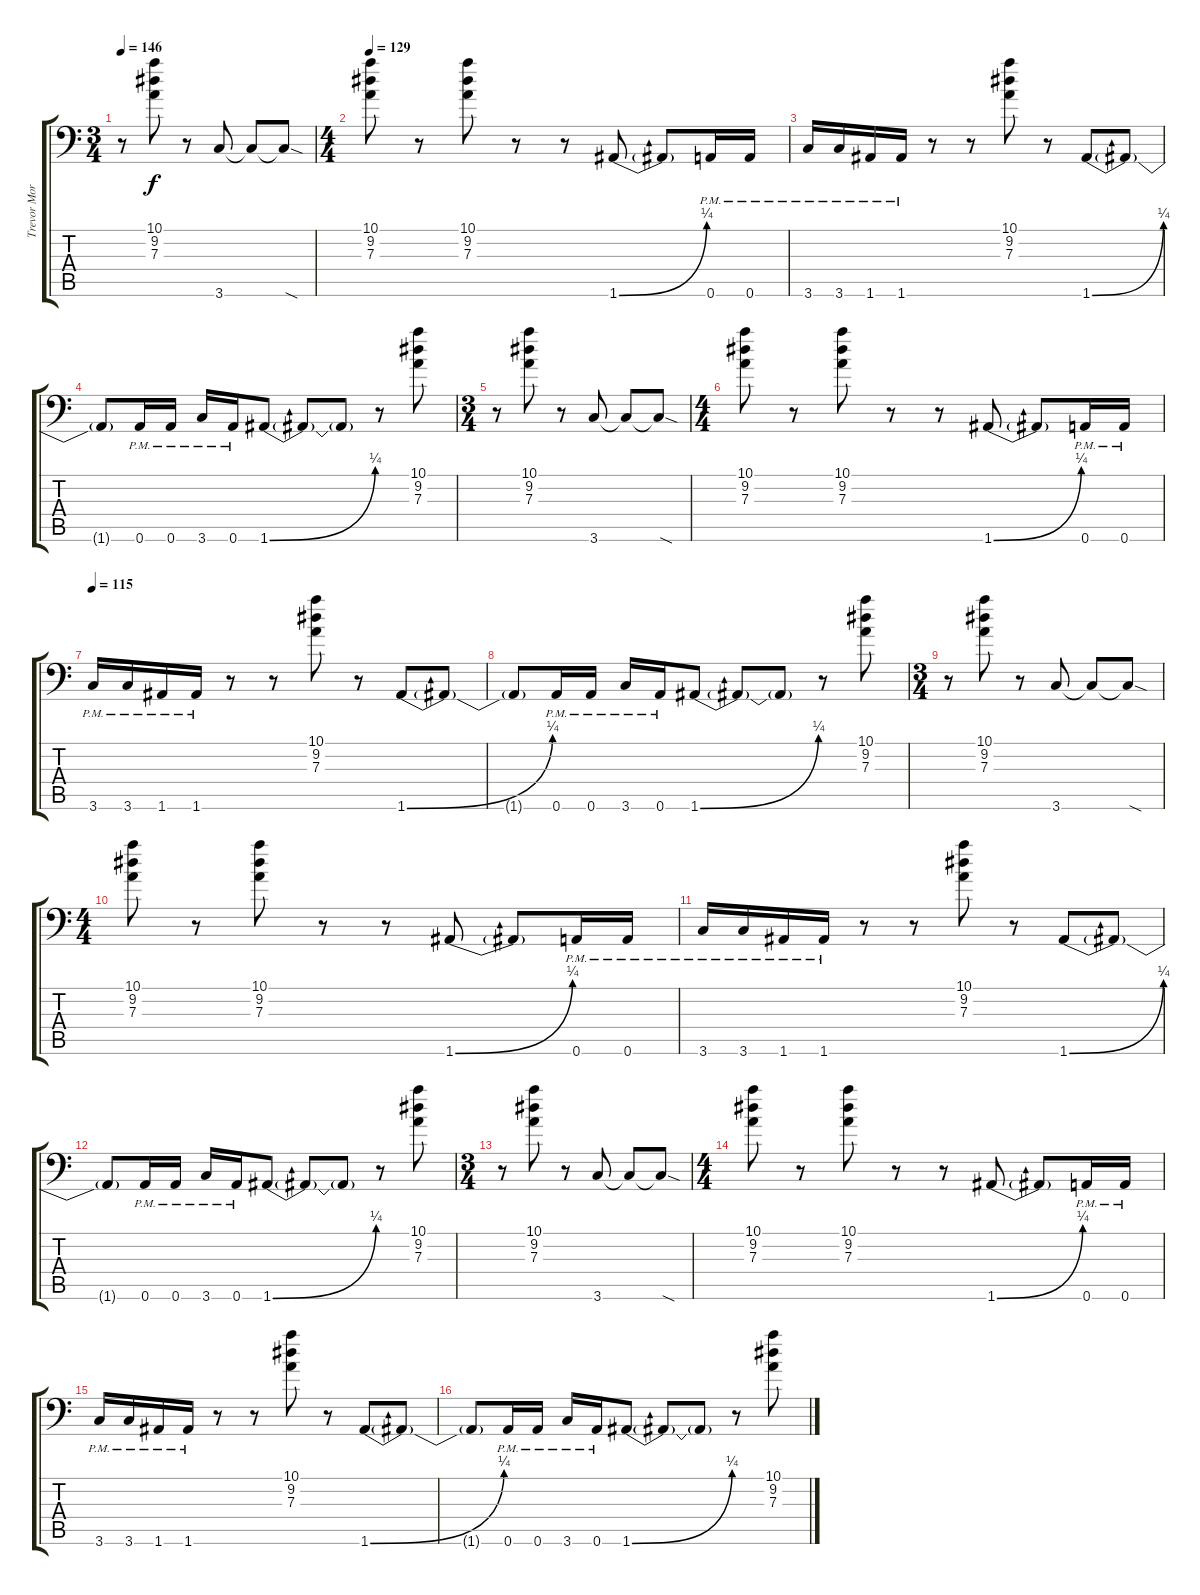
\track ("Trevor Morris " "Trevor Mor") {instrument overdrivenguitar}
\staff {score tabs}
\tuning (B3 Gb3 D3 A2 E2 A1) {hide}
\ts (3 4)
\tempo 146
\clef f4
\ks c
r.8{dy f} (10.1 9.2 7.3).8 r.8 3.6.8 3.6{t}.8 3.6{sod t}.8 |
\ts (4 4)
\tempo 129
(10.1 9.2 7.3).8 r.8 (10.1 9.2 7.3).8 r.8 r.8 1.6{be (bend 0 0 60 1)}.8 1.6{t}.8 0.6{pm}.16 0.6{pm}.16 |
3.6{pm}.16 3.6{pm}.16 1.6{pm}.16 1.6{pm}.16 r.8 r.8 (10.1 9.2 7.3).8 r.8 1.6{be (bend 0 0 60 1)}.8 1.6{t}.8 |
1.6{t}.8 0.6{pm}.16 0.6{pm}.16 3.6{pm}.16 0.6{pm}.16 1.6{be (bend 0 0 60 1)}.8 1.6{t}.8 1.6{t}.8 r.8 (10.1 9.2 7.3).8 |
\ts (3 4)
r.8 (10.1 9.2 7.3).8 r.8 3.6.8 3.6{t}.8 3.6{sod t}.8 |
\ts (4 4)
(10.1 9.2 7.3).8 r.8 (10.1 9.2 7.3).8 r.8 r.8 1.6{be (bend 0 0 60 1)}.8 1.6{t}.8 0.6{pm}.16 0.6{pm}.16 |
\tempo 115
3.6{pm}.16 3.6{pm}.16 1.6{pm}.16 1.6{pm}.16 r.8 r.8 (10.1 9.2 7.3).8 r.8 1.6{be (bend 0 0 60 1)}.8 1.6{t}.8 |
1.6{t}.8 0.6{pm}.16 0.6{pm}.16 3.6{pm}.16 0.6{pm}.16 1.6{be (bend 0 0 60 1)}.8 1.6{t}.8 1.6{t}.8 r.8 (10.1 9.2 7.3).8 |
\ts (3 4)
r.8 (10.1 9.2 7.3).8 r.8 3.6.8 3.6{t}.8 3.6{sod t}.8 |
\ts (4 4)
(10.1 9.2 7.3).8 r.8 (10.1 9.2 7.3).8 r.8 r.8 1.6{be (bend 0 0 60 1)}.8 1.6{t}.8 0.6{pm}.16 0.6{pm}.16 |
3.6{pm}.16{volume 2} 3.6{pm}.16 1.6{pm}.16 1.6{pm}.16 r.8 r.8 (10.1 9.2 7.3).8 r.8 1.6{be (bend 0 0 60 1)}.8 1.6{t}.8 |
1.6{t}.8 0.6{pm}.16 0.6{pm}.16 3.6{pm}.16 0.6{pm}.16 1.6{be (bend 0 0 60 1)}.8 1.6{t}.8 1.6{t}.8 r.8 (10.1 9.2 7.3).8 |
\ts (3 4)
r.8 (10.1 9.2 7.3).8 r.8 3.6.8 3.6{t}.8 3.6{sod t}.8 |
\ts (4 4)
(10.1 9.2 7.3).8 r.8 (10.1 9.2 7.3).8 r.8 r.8 1.6{be (bend 0 0 60 1)}.8 1.6{t}.8 0.6{pm}.16 0.6{pm}.16 |
3.6{pm}.16 3.6{pm}.16 1.6{pm}.16 1.6{pm}.16 r.8 r.8 (10.1 9.2 7.3).8 r.8 1.6{be (bend 0 0 60 1)}.8 1.6{t}.8 |
1.6{t}.8 0.6{pm}.16 0.6{pm}.16 3.6{pm}.16 0.6{pm}.16 1.6{be (bend 0 0 60 1)}.8 1.6{t}.8 1.6{t}.8 r.8 (10.1 9.2 7.3).8
